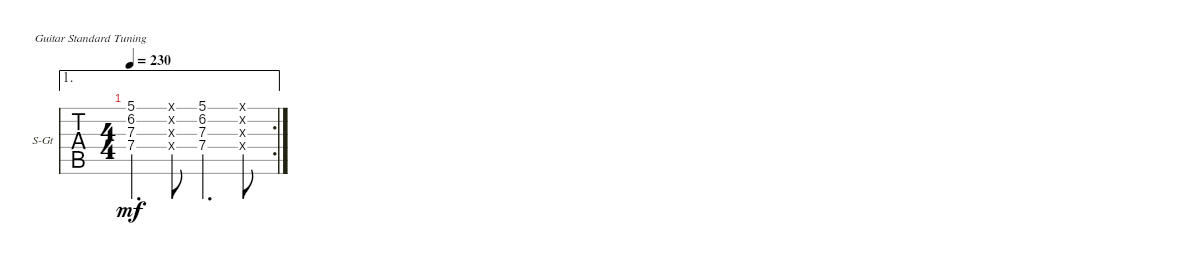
\defaultSystemsLayout 4
\bracketExtendMode groupsimilarinstruments
\firstSystemTrackNameOrientation horizontal
\otherSystemsTrackNameOrientation horizontal
\track ("Steel Guitar" "S-Gt") {instrument acousticguitarsteel}
\staff {tabs}
\tuning (E4 B3 G3 D3 A2 E2)
\ae 1
\rc 2
\ts (4 4)
\tempo 230
\clef g2
\ks f
(5.1 6.2 7.3 7.4).4{d dy mf} (5.1{x} 6.2{x} 7.3{x} 7.4{x}).8 (5.1 6.2 7.3 7.4).4{d} (5.1{x} 6.2{x} 7.3{x} 7.4{x}).8
